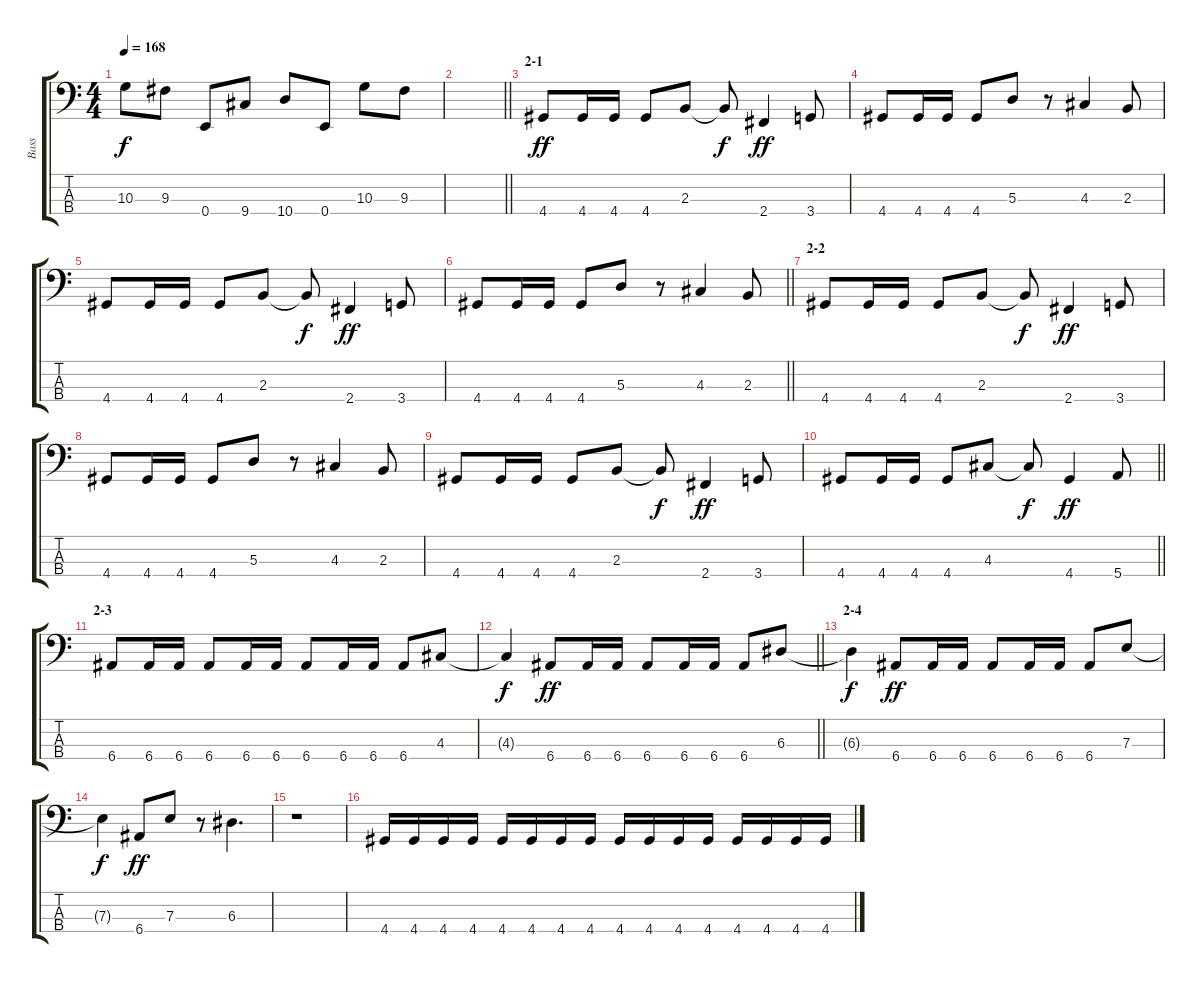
\track ("Bass" "Bass") {instrument electricbassfinger}
\staff {score tabs}
\tuning (G2 D2 A1 E1) {hide}
\ts (4 4)
\tempo 168
\clef f4
\ks c
10.3.8{dy f} 9.3.8 0.4.8 9.4.8 10.4.8 0.4.8 10.3.8 9.3.8 |
\barLineRight lightlight
|
\section ("" "2-1")
4.4.8{dy ff} 4.4.16 4.4.16 4.4.8 2.3.8 2.3{t}.8{dy f} 2.4.4{dy ff} 3.4.8 |
4.4.8 4.4.16 4.4.16 4.4.8 5.3.8 r.8 4.3.4 2.3.8 |
4.4.8 4.4.16 4.4.16 4.4.8 2.3.8 2.3{t}.8{dy f} 2.4.4{dy ff} 3.4.8 |
\barLineRight lightlight
4.4.8 4.4.16 4.4.16 4.4.8 5.3.8 r.8 4.3.4 2.3.8 |
\section ("" "2-2")
4.4.8 4.4.16 4.4.16 4.4.8 2.3.8 2.3{t}.8{dy f} 2.4.4{dy ff} 3.4.8 |
4.4.8 4.4.16 4.4.16 4.4.8 5.3.8 r.8 4.3.4 2.3.8 |
4.4.8 4.4.16 4.4.16 4.4.8 2.3.8 2.3{t}.8{dy f} 2.4.4{dy ff} 3.4.8 |
\barLineRight lightlight
4.4.8 4.4.16 4.4.16 4.4.8 4.3.8 4.3{t}.8{dy f} 4.4.4{dy ff} 5.4.8 |
\section ("" "2-3")
6.4.8 6.4.16 6.4.16 6.4.8 6.4.16 6.4.16 6.4.8 6.4.16 6.4.16 6.4.8 4.3.8 |
\barLineRight lightlight
4.3{t}.4{dy f} 6.4.8{dy ff} 6.4.16 6.4.16 6.4.8 6.4.16 6.4.16 6.4.8 6.3.8 |
\section ("" "2-4")
6.3{t}.4{dy f} 6.4.8{dy ff} 6.4.16 6.4.16 6.4.8 6.4.16 6.4.16 6.4.8 7.3.8 |
7.3{t}.4{dy f} 6.4.8{dy ff} 7.3.8 r.8 6.3.4{d} |
r.1 |
4.4.16 4.4.16 4.4.16 4.4.16 4.4.16 4.4.16 4.4.16 4.4.16 4.4.16 4.4.16 4.4.16 4.4.16 4.4.16 4.4.16 4.4.16 4.4.16
